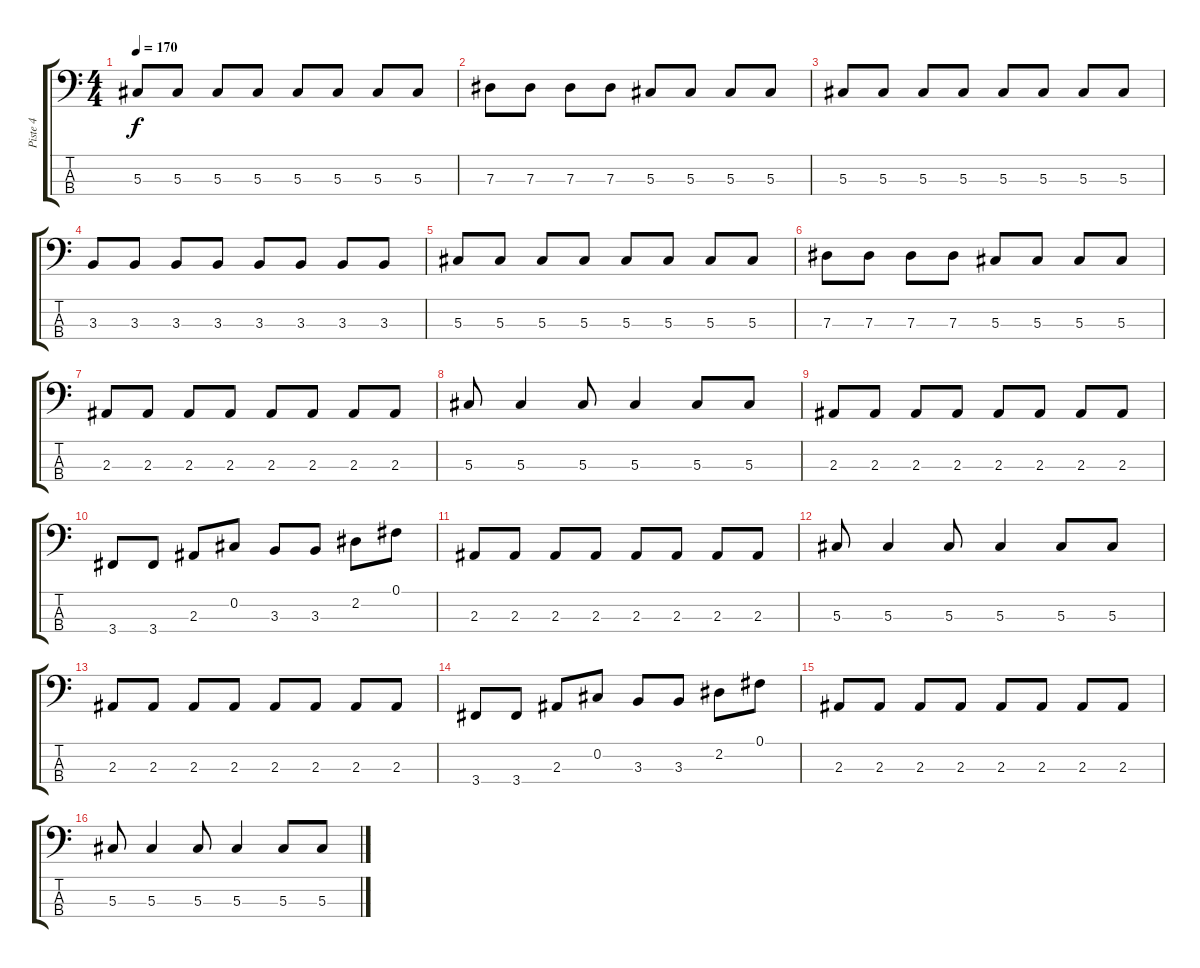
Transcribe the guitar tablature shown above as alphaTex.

\track ("Piste 4" "Piste 4") {instrument electricbassfinger}
\staff {score tabs}
\tuning (Gb2 Db2 Ab1 Eb1) {hide}
\ts (4 4)
\tempo 170
\clef f4
\ks c
5.3.8{dy f} 5.3.8 5.3.8 5.3.8 5.3.8 5.3.8 5.3.8 5.3.8 |
7.3.8 7.3.8 7.3.8 7.3.8 5.3.8 5.3.8 5.3.8 5.3.8 |
5.3.8 5.3.8 5.3.8 5.3.8 5.3.8 5.3.8 5.3.8 5.3.8 |
3.3.8 3.3.8 3.3.8 3.3.8 3.3.8 3.3.8 3.3.8 3.3.8 |
5.3.8 5.3.8 5.3.8 5.3.8 5.3.8 5.3.8 5.3.8 5.3.8 |
7.3.8 7.3.8 7.3.8 7.3.8 5.3.8 5.3.8 5.3.8 5.3.8 |
2.3.8 2.3.8 2.3.8 2.3.8 2.3.8 2.3.8 2.3.8 2.3.8 |
5.3.8 5.3.4 5.3.8 5.3.4 5.3.8 5.3.8 |
2.3.8 2.3.8 2.3.8 2.3.8 2.3.8 2.3.8 2.3.8 2.3.8 |
3.4.8 3.4.8 2.3.8 0.2.8 3.3.8 3.3.8 2.2.8 0.1.8 |
2.3.8 2.3.8 2.3.8 2.3.8 2.3.8 2.3.8 2.3.8 2.3.8 |
5.3.8 5.3.4 5.3.8 5.3.4 5.3.8 5.3.8 |
2.3.8 2.3.8 2.3.8 2.3.8 2.3.8 2.3.8 2.3.8 2.3.8 |
3.4.8 3.4.8 2.3.8 0.2.8 3.3.8 3.3.8 2.2.8 0.1.8 |
2.3.8 2.3.8 2.3.8 2.3.8 2.3.8 2.3.8 2.3.8 2.3.8 |
5.3.8 5.3.4 5.3.8 5.3.4 5.3.8 5.3.8
